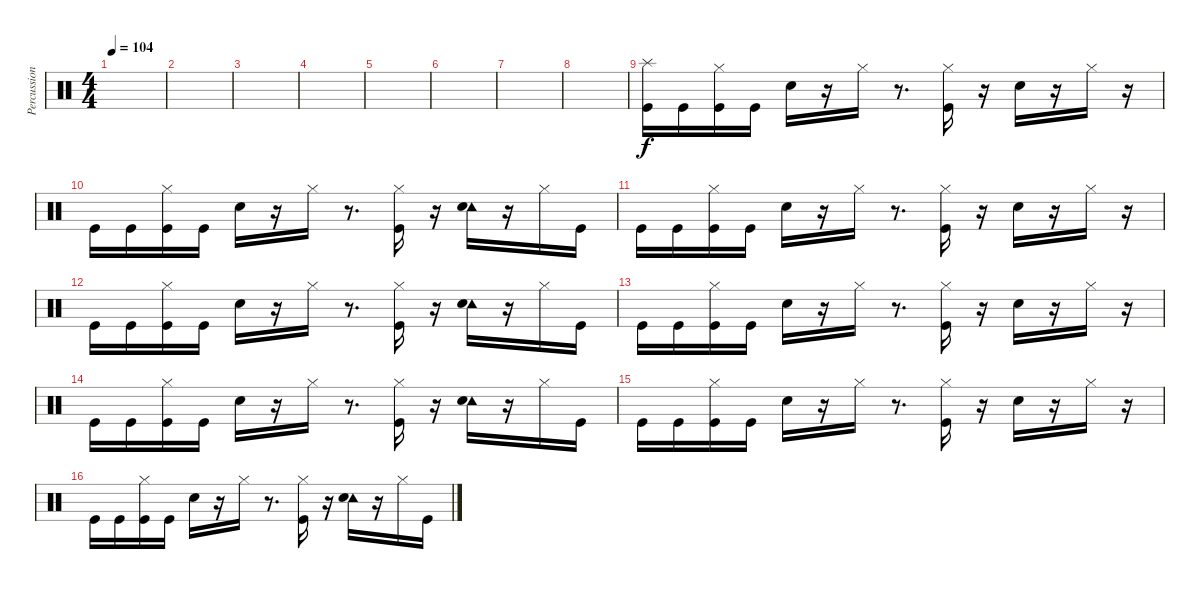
\track ("Percussions" "Percussion") {instrument percussion}
\staff {score}
\articulation defaults
\ts (4 4)
\tempo 104
\clef neutral
\ks c
|
|
|
|
|
|
|
|
("Splash (hit)" "Kick (hit)").16 "Kick (hit)".16 ("Hi-Hat (closed)" "Kick (hit)").16 "Kick (hit)".16 "Electric Snare (hit)".16 r.16 "Hi-Hat (closed)".16 r.8{d} ("Hi-Hat (closed)" "Kick (hit)").16 r.16 "Electric Snare (hit)".16 r.16 "Hi-Hat (closed)".16 r.16 |
"Kick (hit)".16 "Kick (hit)".16 ("Hi-Hat (closed)" "Kick (hit)").16 "Kick (hit)".16 "Electric Snare (hit)".16 r.16 "Hi-Hat (closed)".16 r.8{d} ("Hi-Hat (closed)" "Kick (hit)").16 r.16 ("Tambourine (hit)" "Electric Snare (hit)").16 r.16 "Hi-Hat (closed)".16 "Kick (hit)".16 |
"Kick (hit)".16 "Kick (hit)".16 ("Hi-Hat (closed)" "Kick (hit)").16 "Kick (hit)".16 "Electric Snare (hit)".16 r.16 "Hi-Hat (closed)".16 r.8{d} ("Hi-Hat (closed)" "Kick (hit)").16 r.16 "Electric Snare (hit)".16 r.16 "Hi-Hat (closed)".16 r.16 |
"Kick (hit)".16 "Kick (hit)".16 ("Hi-Hat (closed)" "Kick (hit)").16 "Kick (hit)".16 "Electric Snare (hit)".16 r.16 "Hi-Hat (closed)".16 r.8{d} ("Hi-Hat (closed)" "Kick (hit)").16 r.16 ("Tambourine (hit)" "Electric Snare (hit)").16 r.16 "Hi-Hat (closed)".16 "Kick (hit)".16 |
"Kick (hit)".16 "Kick (hit)".16 ("Hi-Hat (closed)" "Kick (hit)").16 "Kick (hit)".16 "Electric Snare (hit)".16 r.16 "Hi-Hat (closed)".16 r.8{d} ("Hi-Hat (closed)" "Kick (hit)").16 r.16 "Electric Snare (hit)".16 r.16 "Hi-Hat (closed)".16 r.16 |
"Kick (hit)".16 "Kick (hit)".16 ("Hi-Hat (closed)" "Kick (hit)").16 "Kick (hit)".16 "Electric Snare (hit)".16 r.16 "Hi-Hat (closed)".16 r.8{d} ("Hi-Hat (closed)" "Kick (hit)").16 r.16 ("Tambourine (hit)" "Electric Snare (hit)").16 r.16 "Hi-Hat (closed)".16 "Kick (hit)".16 |
"Kick (hit)".16 "Kick (hit)".16 ("Hi-Hat (closed)" "Kick (hit)").16 "Kick (hit)".16 "Electric Snare (hit)".16 r.16 "Hi-Hat (closed)".16 r.8{d} ("Hi-Hat (closed)" "Kick (hit)").16 r.16 "Electric Snare (hit)".16 r.16 "Hi-Hat (closed)".16 r.16 |
"Kick (hit)".16 "Kick (hit)".16 ("Hi-Hat (closed)" "Kick (hit)").16 "Kick (hit)".16 "Electric Snare (hit)".16 r.16 "Hi-Hat (closed)".16 r.8{d} ("Hi-Hat (closed)" "Kick (hit)").16 r.16 ("Tambourine (hit)" "Electric Snare (hit)").16 r.16 "Hi-Hat (closed)".16 "Kick (hit)".16
